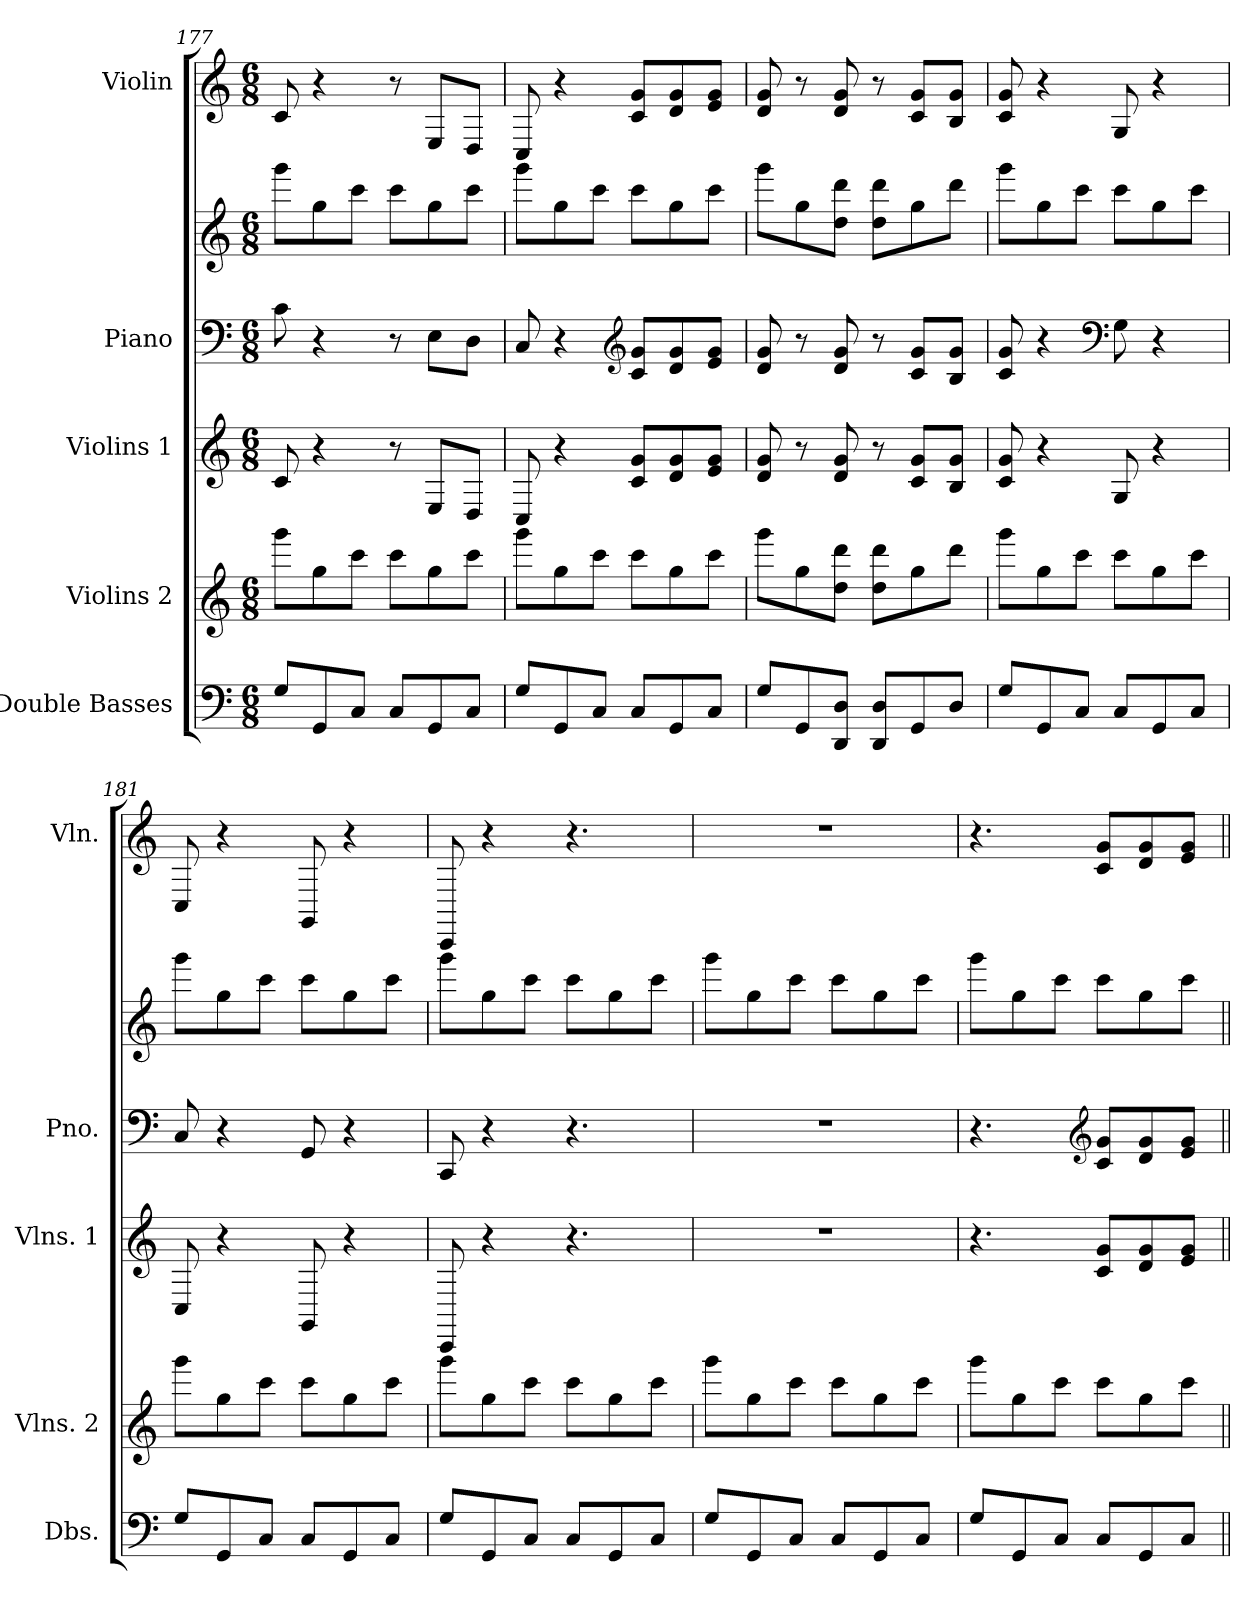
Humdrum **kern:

**kern	**kern	**kern	**kern	**kern	**kern
*part5	*part4	*part3	*part2	*part2	*part1
*staff6	*staff5	*staff4	*staff3	*staff2	*staff1
*I"Double Basses	*I"Violins 2	*I"Violins 1	*I"Piano	*	*I"Violin
*I'Dbs.	*I'Vlns. 2	*I'Vlns. 1	*I'Pno.	*	*I'Vln.
*clefF4	*clefG2	*clefG2	*clefF4	*clefG2	*clefG2
*k[]	*k[]	*k[]	*k[]	*k[]	*k[]
*C:	*C:	*C:	*C:	*C:	*C:
*M6/8	*M6/8	*M6/8	*M6/8	*M6/8	*M6/8
=177	=177	=177	=177	=177	=177
8G/L	8ggg\L	8c/	8c\	8ggg\L	8c/
8GG/	8gg\	4r	4r	8gg\	4r
8C/J	8ccc\J	.	.	8ccc\J	.
8C/L	8ccc\L	8r	8r	8ccc\L	8r
8GG/	8gg\	8E/L	8E\L	8gg\	8E/L
8C/J	8ccc\J	8D/J	8D\J	8ccc\J	8D/J
=178	=178	=178	=178	=178	=178
8G/L	8ggg\L	8C/	8C/	8ggg\L	8C/
8GG/	8gg\	4r	4r	8gg\	4r
8C/J	8ccc\J	.	.	8ccc\J	.
*	*	*	*clefG2	*	*
8C/L	8ccc\L	8c/ 8g/L	8c/ 8g/L	8ccc\L	8c/ 8g/L
8GG/	8gg\	8d/ 8g/	8d/ 8g/	8gg\	8d/ 8g/
8C/J	8ccc\J	8e/ 8g/J	8e/ 8g/J	8ccc\J	8e/ 8g/J
!!LO:PB:g=z
=179	=179	=179	=179	=179	=179
8G/L	8ggg\L	8d/ 8g/	8d/ 8g/	8ggg\L	8d/ 8g/
8GG/	8gg\	8r	8r	8gg\	8r
8DD/ 8D/J	8dd\ 8ddd\J	8d/ 8g/	8d/ 8g/	8dd\ 8ddd\J	8d/ 8g/
8DD/ 8D/L	8dd\ 8ddd\L	8r	8r	8dd\ 8ddd\L	8r
8GG/	8gg\	8c/ 8g/L	8c/ 8g/L	8gg\	8c/ 8g/L
8D/J	8ddd\J	8B/ 8g/J	8B/ 8g/J	8ddd\J	8B/ 8g/J
=180	=180	=180	=180	=180	=180
8G/L	8ggg\L	8c/ 8g/	8c/ 8g/	8ggg\L	8c/ 8g/
8GG/	8gg\	4r	4r	8gg\	4r
8C/J	8ccc\J	.	.	8ccc\J	.
*	*	*	*clefF4	*	*
8C/L	8ccc\L	8G/	8G\	8ccc\L	8G/
8GG/	8gg\	4r	4r	8gg\	4r
8C/J	8ccc\J	.	.	8ccc\J	.
!!LO:PB:g=z
=181	=181	=181	=181	=181	=181
8G/L	8ggg\L	8C/	8C/	8ggg\L	8C/
8GG/	8gg\	4r	4r	8gg\	4r
8C/J	8ccc\J	.	.	8ccc\J	.
8C/L	8ccc\L	8GG/	8GG/	8ccc\L	8GG/
8GG/	8gg\	4r	4r	8gg\	4r
8C/J	8ccc\J	.	.	8ccc\J	.
=182	=182	=182	=182	=182	=182
8G/L	8ggg\L	8CC/	8CC/	8ggg\L	8CC/
8GG/	8gg\	4r	4r	8gg\	4r
8C/J	8ccc\J	.	.	8ccc\J	.
8C/L	8ccc\L	4.r	4.r	8ccc\L	4.r
8GG/	8gg\	.	.	8gg\	.
8C/J	8ccc\J	.	.	8ccc\J	.
=183	=183	=183	=183	=183	=183
8G/L	8ggg\L	2.r	2.r	8ggg\L	2.r
8GG/	8gg\	.	.	8gg\	.
8C/J	8ccc\J	.	.	8ccc\J	.
8C/L	8ccc\L	.	.	8ccc\L	.
8GG/	8gg\	.	.	8gg\	.
8C/J	8ccc\J	.	.	8ccc\J	.
!!LO:PB:g=z
=184	=184	=184	=184	=184	=184
8G/L	8ggg\L	4.r	4.r	8ggg\L	4.r
8GG/	8gg\	.	.	8gg\	.
8C/J	8ccc\J	.	.	8ccc\J	.
*	*	*	*clefG2	*	*
8C/L	8ccc\L	8c/ 8g/L	8c/ 8g/L	8ccc\L	8c/ 8g/L
8GG/	8gg\	8d/ 8g/	8d/ 8g/	8gg\	8d/ 8g/
8C/J	8ccc\J	8e/ 8g/J	8e/ 8g/J	8ccc\J	8e/ 8g/J
=||	=||	=||	=||	=||	=||
*-	*-	*-	*-	*-	*-
